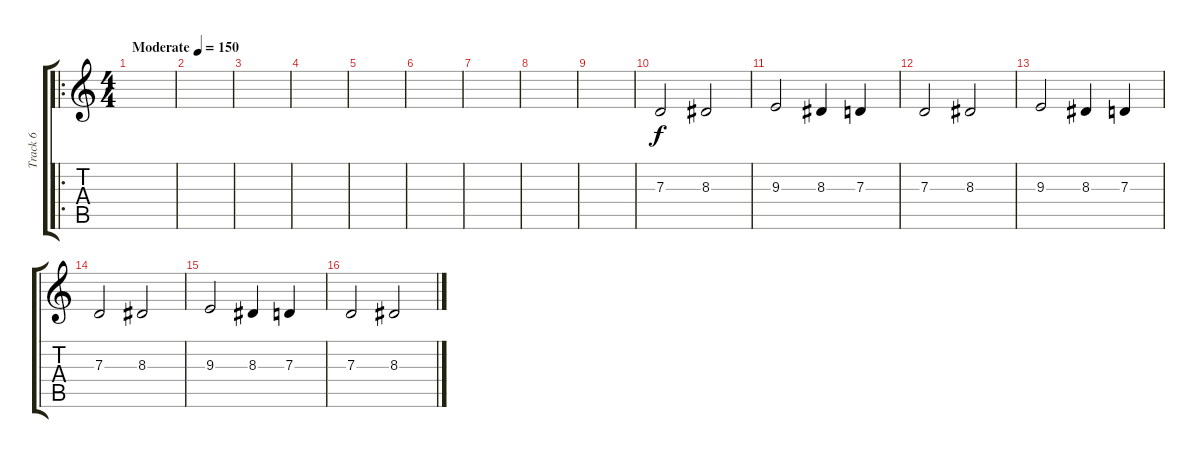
\track ("Track 6" "Track 6") {instrument tremolostrings}
\staff {score tabs}
\tuning (E4 B3 G3 D3 A2 E2) {hide}
\ro
\ts (4 4)
\tempo (150 "Moderate")
\clef g2
\ks c
|
|
|
|
|
|
|
|
|
7.3.2 8.3.2 |
9.3.2 8.3.4 7.3.4 |
7.3.2 8.3.2 |
9.3.2 8.3.4 7.3.4 |
7.3.2 8.3.2 |
9.3.2 8.3.4 7.3.4 |
7.3.2 8.3.2
